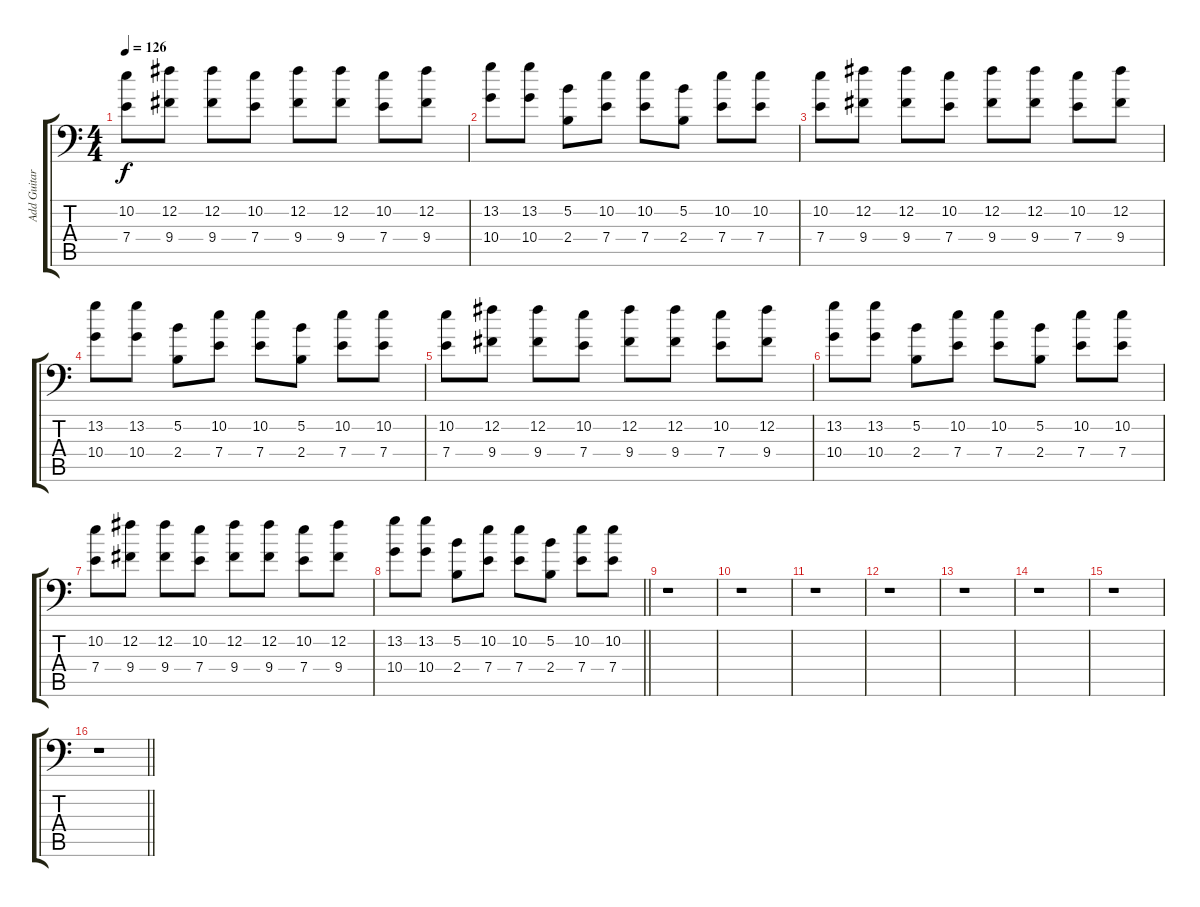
\track ("Add Guitar" "Add Guitar") {instrument overdrivenguitar}
\staff {score tabs}
\tuning (B3 Gb3 D3 A2 E2 A1) {hide}
\ts (4 4)
\tempo 126
\clef f4
\ks c
(10.2 7.4).8{dy f} (12.2 9.4).8 (12.2 9.4).8 (10.2 7.4).8 (12.2 9.4).8 (12.2 9.4).8 (10.2 7.4).8 (12.2 9.4).8 |
(13.2 10.4).8 (13.2 10.4).8 (5.2 2.4).8 (10.2 7.4).8 (10.2 7.4).8 (5.2 2.4).8 (10.2 7.4).8 (10.2 7.4).8 |
(10.2 7.4).8 (12.2 9.4).8 (12.2 9.4).8 (10.2 7.4).8 (12.2 9.4).8 (12.2 9.4).8 (10.2 7.4).8 (12.2 9.4).8 |
(13.2 10.4).8 (13.2 10.4).8 (5.2 2.4).8 (10.2 7.4).8 (10.2 7.4).8 (5.2 2.4).8 (10.2 7.4).8 (10.2 7.4).8 |
(10.2 7.4).8 (12.2 9.4).8 (12.2 9.4).8 (10.2 7.4).8 (12.2 9.4).8 (12.2 9.4).8 (10.2 7.4).8 (12.2 9.4).8 |
(13.2 10.4).8 (13.2 10.4).8 (5.2 2.4).8 (10.2 7.4).8 (10.2 7.4).8 (5.2 2.4).8 (10.2 7.4).8 (10.2 7.4).8 |
(10.2 7.4).8 (12.2 9.4).8 (12.2 9.4).8 (10.2 7.4).8 (12.2 9.4).8 (12.2 9.4).8 (10.2 7.4).8 (12.2 9.4).8 |
\barLineRight lightlight
(13.2 10.4).8 (13.2 10.4).8 (5.2 2.4).8 (10.2 7.4).8 (10.2 7.4).8 (5.2 2.4).8 (10.2 7.4).8 (10.2 7.4).8 |
r.1 |
r.1 |
r.1 |
r.1 |
r.1 |
r.1 |
r.1 |
\barLineRight lightlight
r.1
